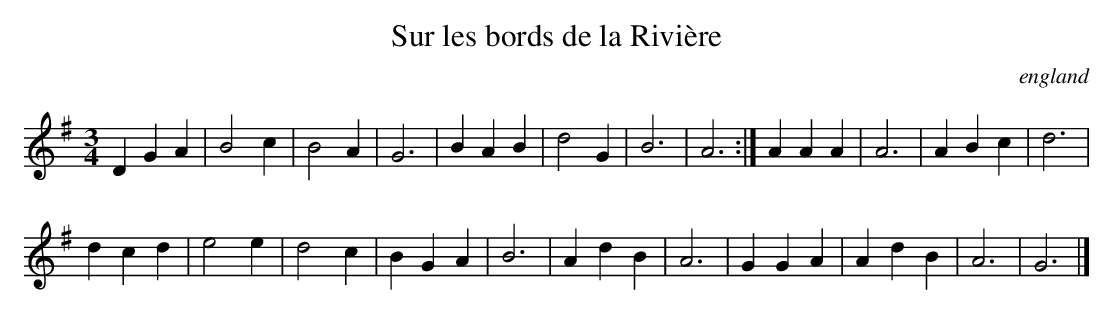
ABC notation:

X:1
T:Sur les bords de la Rivière
O:england
M:3/4
L:1/4
K:G
DGA|B2c|B2A|G3|\
BAB|d2G|B3|A3:|\
AAA|A3|ABc|d3|
dcd|e2e|d2c|BGA|\
B3|AdB|A3|GGA|\
AdB|A3|G3|]
